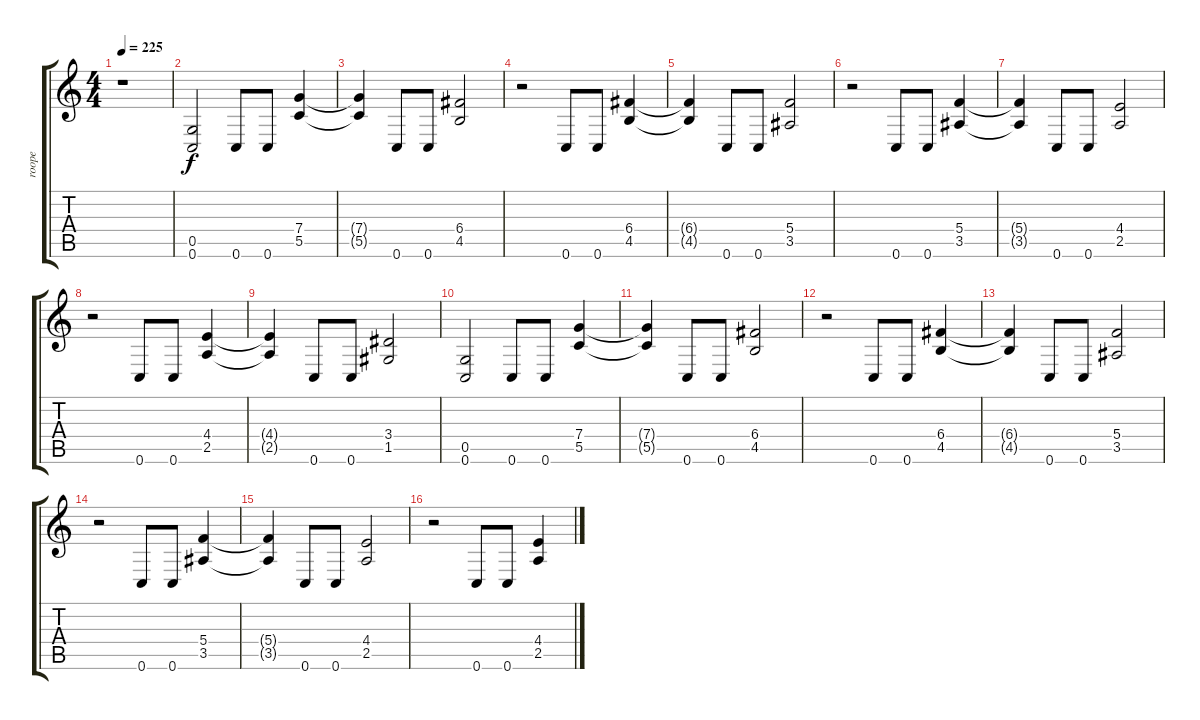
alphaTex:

\track ("roope" "roope") {instrument distortionguitar}
\staff {score tabs}
\tuning (D4 A3 F3 C3 G2 C2) {hide}
\ts (4 4)
\tempo 225
\clef g2
\ks c
r.1{dy f} |
(0.5 0.6).2 0.6.8 0.6.8 (7.4 5.5).4 |
(7.4{t} 5.5{t}).4 0.6.8 0.6.8 (6.4 4.5).2 |
r.2 0.6.8 0.6.8 (6.4 4.5).4 |
(6.4{t} 4.5{t}).4 0.6.8 0.6.8 (5.4 3.5).2 |
r.2 0.6.8 0.6.8 (5.4 3.5).4 |
(5.4{t} 3.5{t}).4 0.6.8 0.6.8 (4.4 2.5).2 |
r.2 0.6.8 0.6.8 (4.4 2.5).4 |
(4.4{t} 2.5{t}).4 0.6.8 0.6.8 (3.4 1.5).2 |
(0.5 0.6).2 0.6.8 0.6.8 (7.4 5.5).4 |
(7.4{t} 5.5{t}).4 0.6.8 0.6.8 (6.4 4.5).2 |
r.2 0.6.8 0.6.8 (6.4 4.5).4 |
(6.4{t} 4.5{t}).4 0.6.8 0.6.8 (5.4 3.5).2 |
r.2 0.6.8 0.6.8 (5.4 3.5).4 |
(5.4{t} 3.5{t}).4 0.6.8 0.6.8 (4.4 2.5).2 |
r.2 0.6.8 0.6.8 (4.4 2.5).4
